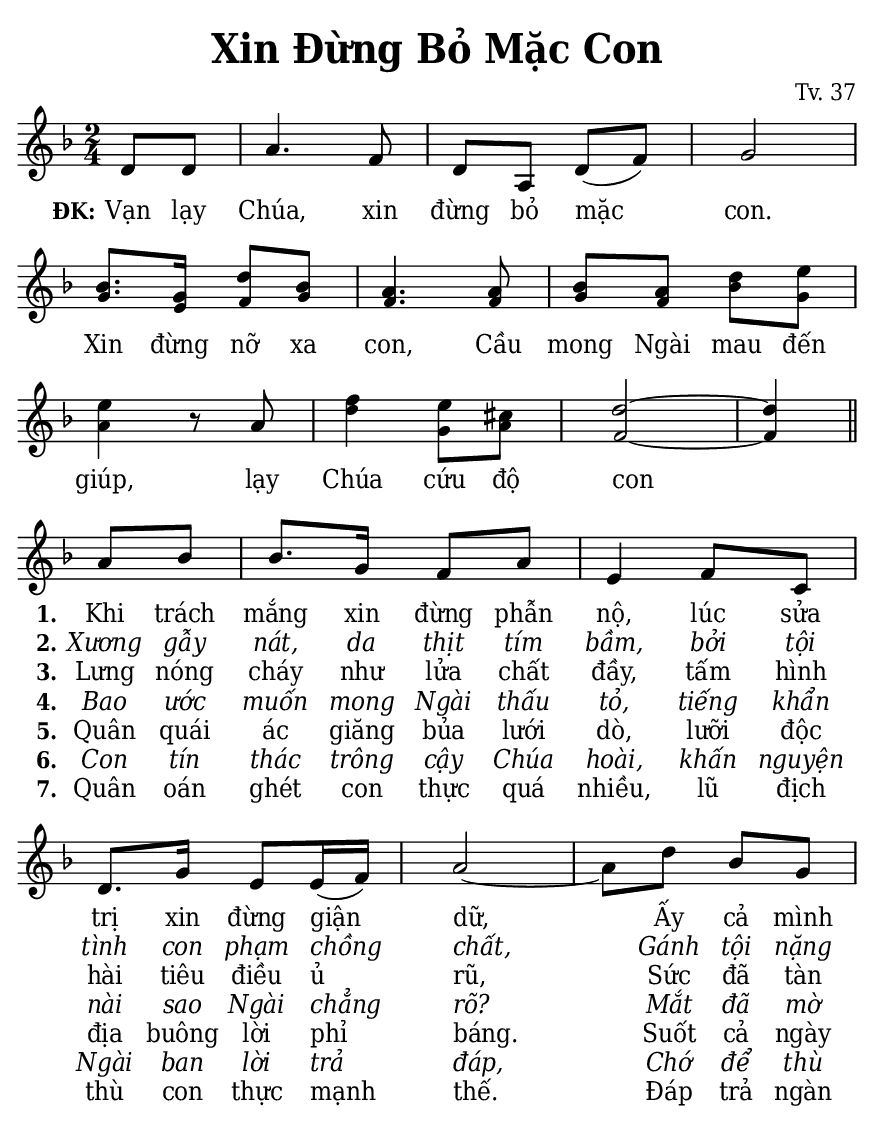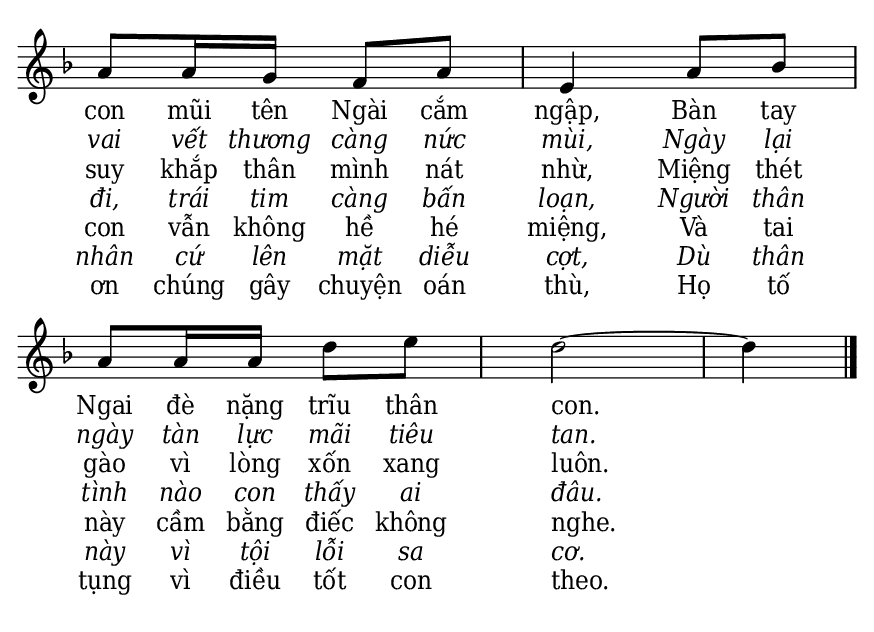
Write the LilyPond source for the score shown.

% Cài đặt chung\
\version "2.22.1"
\include "english.ly"

\header {
  title = \markup { \fontsize #1 "Xin Đừng Bỏ Mặc Con" }
  composer = "Tv. 37"
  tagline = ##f
}

% Nhạc phiên khúc
nhacPhienKhucSop = \relative c' {
  \partial 4 d8 d |
  a'4. f8 |
  d a d (f) |
  g2 |
  bf8. g16 d'8 bf |
  a4. a8 |
  bf a d e |
  e4 r8 a, |
  f'4 e8 cs |
  d2 ~ |
  d4 \bar "||" \break
  
  a8 bf |
  bf8. g16 f8 a |
  e4 f8 c |
  d8. g16 e8 e16 (f) |
  a2 ~ |
  a8 d bf g |
  a a16 g f8 a |
  e4 a8 bf |
  a a16 a d8 e |
  d2 ~ |
  d4 \bar "|."
}

nhacPhienKhucAlto = \relative c' {
  d8 d |
  a'4. f8 |
  d a d (f) |
  g2 |
  g8. e16 f8 g |
  f4. f8 |
  g f bf g |
  a4 r8 a |
  d4 g,8 a |
  f2 ~ |
  f4
}

% Lời phiên khúc
loiPhienKhucSop = \lyrics {
  \set stanza = "ĐK:"
  Vạn lạy Chúa, xin đừng bỏ mặc con.
  Xin đừng nỡ xa con,
  Cầu mong Ngài mau đến giúp,
  lạy Chúa cứu độ con
  <<
    {
      \set stanza = "1."
      Khi trách mắng xin đừng phẫn nộ,
      lúc sửa trị xin đừng giận dữ,
      Ấy cả mình con mũi tên Ngài cắm ngập,
      Bàn tay Ngai đè nặng trĩu thân con.
    }
    \new Lyrics {
	    \set associatedVoice = "beSop"
	    \set stanza = "2."
      \override Lyrics.LyricText.font-shape = #'italic
	    Xương gẫy nát, da thịt tím bầm,
	    bởi tội tình con phạm chồng chất,
	    Gánh tội nặng vai vết thương càng nức mùi,
	    Ngày lại ngày tàn lực mãi tiêu tan.
    }
    \new Lyrics {
	    \set associatedVoice = "beSop"
	    \set stanza = "3."
	    Lưng nóng cháy như lửa chất đầy,
	    tấm hình hài tiêu điều ủ rũ,
	    Sức đã tàn suy khắp thân mình nát nhừ,
	    Miệng thét gào vì lòng xốn xang luôn.
    }
    \new Lyrics {
	    \set associatedVoice = "beSop"
	    \set stanza = "4."
      \override Lyrics.LyricText.font-shape = #'italic
	    Bao ước muốn mong Ngài thấu tỏ,
	    tiếng khẩn nài sao Ngài chẳng rõ?
	    Mắt đã mờ đi, trái tim càng bấn loạn,
	    Người thân tình nào con thấy ai đâu.
    }
    \new Lyrics {
	    \set associatedVoice = "beSop"
	    \set stanza = "5."
	    Quân quái ác giăng bủa lưới dò,
	    lưỡi độc địa buông lời phỉ báng.
	    Suốt cả ngày con vẫn không hề hé miệng,
	    Và tai này cầm bằng điếc không nghe.
    }
    \new Lyrics {
	    \set associatedVoice = "beSop"
	    \set stanza = "6."
      \override Lyrics.LyricText.font-shape = #'italic
	    Con tín thác trông cậy Chúa hoài,
	    khấn nguyện Ngài ban lời trả đáp,
	    Chớ để thù nhân cứ lên mặt diễu cợt,
	    Dù thân này vì tội lỗi sa cơ.
    }
    \new Lyrics {
	    \set associatedVoice = "beSop"
	    \set stanza = "7."
	    Quân oán ghét con thực quá nhiều,
	    lũ địch thù con thực mạnh thế.
	    Đáp trả ngàn ơn chúng gây chuyện oán thù,
	    Họ tố tụng vì điều tốt con theo.
    }
  >>
}

% Dàn trang
\paper {
  #(set-paper-size "a5")
  top-margin = 3\mm
  bottom-margin = 3\mm
  left-margin = 3\mm
  right-margin = 3\mm
  indent = #0
  #(define fonts
	 (make-pango-font-tree "Deja Vu Serif Condensed"
	 		       "Deja Vu Serif Condensed"
			       "Deja Vu Serif Condensed"
			       (/ 20 20)))
  print-page-number = ##f
  system-system-spacing = #'((basic-distance . 0.1) (padding . 2.5))
  ragged-bottom = ##t
}

TongNhip = {
  \key f \major \time 2/4
  \set Timing.beamExceptions = #'()
  \set Timing.baseMoment = #(ly:make-moment 1/4)
}

% Đổi kích thước nốt cho bè phụ
notBePhu =
#(define-music-function (font-size music) (number? ly:music?)
   (for-some-music
     (lambda (m)
       (if (music-is-of-type? m 'rhythmic-event)
           (begin
             (set! (ly:music-property m 'tweaks)
                   (cons `(font-size . ,font-size)
                         (ly:music-property m 'tweaks)))
             #t)
           #f))
     music)
   music)

\score {
  \new ChoirStaff <<
    \new Staff \with {
        \consists "Merge_rests_engraver"
        printPartCombineTexts = ##f
      }
      <<
      \new Voice \TongNhip \partCombine 
        \nhacPhienKhucSop
        \notBePhu -1 { \nhacPhienKhucAlto }
      \new NullVoice = beSop \nhacPhienKhucSop
      \new Lyrics \lyricsto beSop \loiPhienKhucSop
      >>
  >>
  \layout {
    \override Lyrics.LyricSpace.minimum-distance = #2
    \override Score.BarNumber.break-visibility = ##(#f #f #f)
    \override Score.SpacingSpanner.uniform-stretching = ##t
  } 
}
